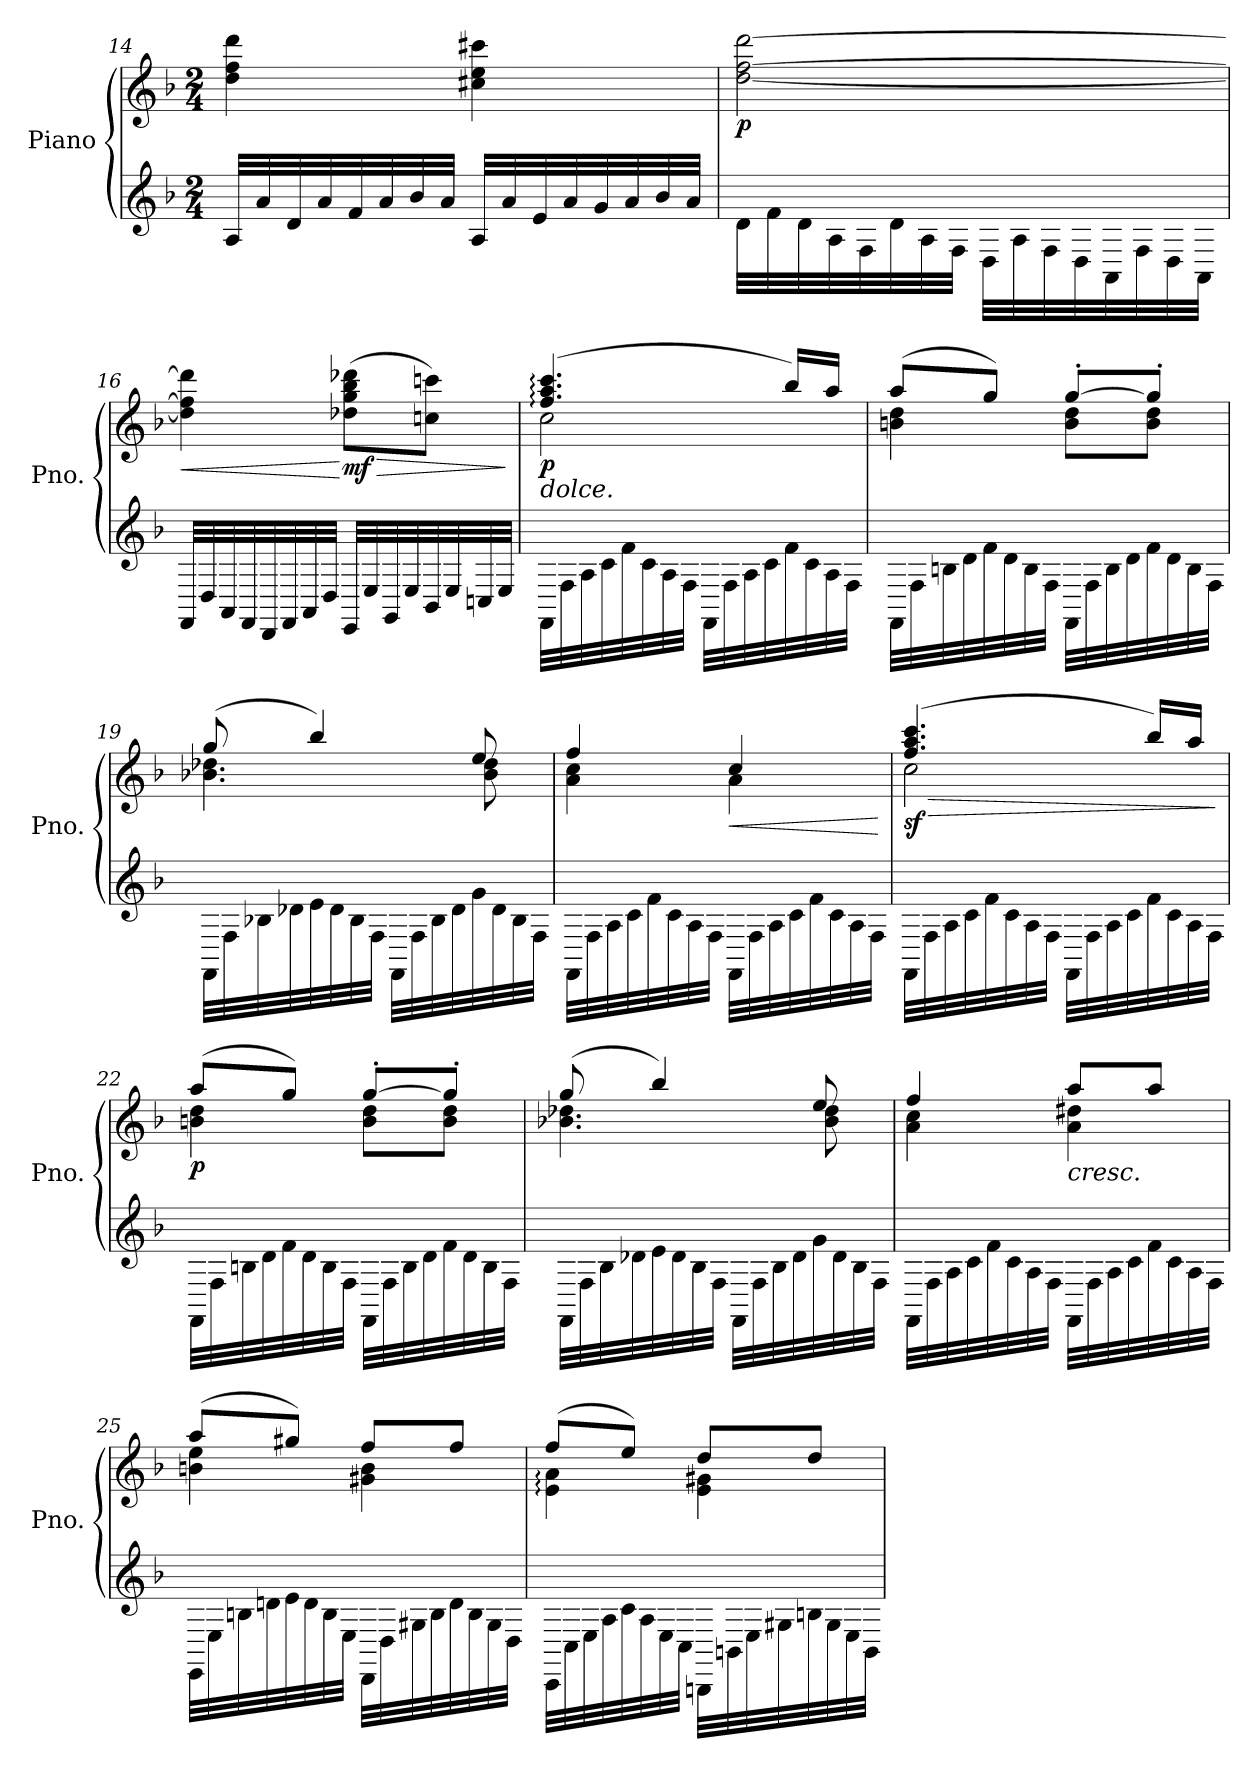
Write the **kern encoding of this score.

**kern	**kern	**dynam
*part1	*part1	*part1
*staff2	*staff1	*staff1/2
*I"Piano	*	*
*I'Pno.	*	*
*clefG2	*clefG2	*
*k[b-]	*k[b-]	*
*M2/4	*M2/4	*
=14	=14	=14
32A/LLL	4dd\ 4ff\ 4ddd\	.
32a/	.	.
32d/	.	.
32a/	.	.
32f/	.	.
32a/	.	.
32b-/	.	.
32a/JJJ	.	.
32A/LLL	4cc#X\ 4ee\ 4ccc#X\	.
32a/	.	.
32e/	.	.
32a/	.	.
32g/	.	.
32a/	.	.
32b-/	.	.
32a/JJJ	.	.
!!LO:LB:g=z
=15	=15	=15
!	!	!LO:DY:b
32d>\LLL	[2dd\ [2ff\ [2ddd\	p
32f>\	.	.
32d>\	.	.
32A>\	.	.
32F>\	.	.
32d>\	.	.
32A\	.	.
32F\JJJ	.	.
32D>\LLL	.	.
32A>\	.	.
32F\	.	.
32D>\	.	.
32AA\	.	.
32F\	.	.
32D\	.	.
32AA\JJJ	.	.
=16	=16	=16
!	!	!LO:HP:b
32FF/LLL	4dd\] 4ff\] 4ddd\]	<
32D/	.	.
32AA/	.	.
32FF/	.	.
32DD/	.	.
32FF/	.	.
32AA/	.	.
32D/JJJ	.	.
!	!	!LO:HP:n=1:b
!	!	!LO:DY:n=1:b
32EE</LLL	(>8dd-X\ 8gg\ 8bb-\ 8ddd-X\L	[ > mf
32E/	.	.
32GG</	.	.
32E/	.	.
32BB-</	8ccn\ 8cccn\J)	.
32E/	.	.
32Cn</	.	.
32E/JJJ	.	.
.	.	]
!!LO:LB:g=z
=17	=17	=17
*	*^	*
!	!LO:TX:b:i:t=dolce.	!	!
!	!	!	!LO:DY:b
32FF>\LLL	(>4.ff/: 4.aa/: 4.ccc/:	2cc\	p
32F>\	.	.	.
32A>\	.	.	.
32c\	.	.	.
32f\	.	.	.
32c\	.	.	.
32A>\	.	.	.
32F>\JJJ	.	.	.
32FF\LLL	.	.	.
32F\	.	.	.
32A\	.	.	.
32c\	.	.	.
32f\	16bb-/LL)	.	.
32c\	.	.	.
32A\	16aa/JJ	.	.
32F\JJJ	.	.	.
=18	=18	=18	=18
32FF\LLL	(>8aa/L	4bn\ 4dd\	.
32F\	.	.	.
32Bn>\	.	.	.
32d\	.	.	.
32f\	8gg/J)	.	.
32d\	.	.	.
32B\	.	.	.
32F\JJJ	.	.	.
32FF\LLL	[8gg'/L	8b\ 8dd\L	.
32F\	.	.	.
32B\	.	.	.
32d\	.	.	.
32f\	8gg'/J]	8b\ 8dd\J	.
32d\	.	.	.
32B\	.	.	.
32F\JJJ	.	.	.
!!LO:LB:g=z	!!
=19	=19	=19	=19
32FF\LLL	(>8gg/	4.b-X\ 4.dd-X\	.
32F\	.	.	.
32B-X>\	.	.	.
32d-X\	.	.	.
32e\	4bb-/)	.	.
32d-\	.	.	.
32B-\	.	.	.
32F\JJJ	.	.	.
32FF\LLL	.	.	.
32F\	.	.	.
32B->\	.	.	.
32d-\	.	.	.
32g\	8ee/	8b-\ 8dd-\	.
32d-\	.	.	.
32B-\	.	.	.
32F\JJJ	.	.	.
=20	=20	=20	=20
32FF\LLL	4ff/	4a\ 4cc\	.
32F\	.	.	.
32A>\	.	.	.
32c\	.	.	.
32f\	.	.	.
32c\	.	.	.
32A\	.	.	.
32F\JJJ	.	.	.
!	!	!	!LO:HP:b
32FF\LLL	4cc/	4a\	<
32F\	.	.	.
32A\	.	.	.
32c\	.	.	.
32f\	.	.	.
32c\	.	.	.
32A\	.	.	.
32F\JJJ	.	.	.
*	*v	*v	*
.	.	[
!!LO:LB:g=z
=21	=21	=21
!	!	!LO:HP:b
*	*^	*
!	!	!	!LO:DY:n=1:b
32FF\LLL	(>4.ff/ 4.aa/ 4.ccc/	2cc\	> sf
32F\	.	.	.
32A\	.	.	.
32c\	.	.	.
32f\	.	.	.
32c\	.	.	.
32A\	.	.	.
32F\JJJ	.	.	.
32FF\LLL	.	.	.
32F\	.	.	.
32A\	.	.	.
32c\	.	.	.
32f\	16bb-/LL)	.	.
32c\	.	.	.
32A\	16aa/JJ	.	.
32F\JJJ	.	.	.
*	*v	*v	*
.	.	]
=22	=22	=22
*	*^	*
!	!	!	!LO:DY:b
32FF\LLL	(>8aa/L	4bn\ 4dd\	p
32F\	.	.	.
32Bn\	.	.	.
32d\	.	.	.
32f\	8gg/J)	.	.
32d\	.	.	.
32B\	.	.	.
32F\JJJ	.	.	.
32FF\LLL	[8gg'/L	8b\ 8dd\L	.
32F\	.	.	.
32B\	.	.	.
32d\	.	.	.
32f\	8gg'/J]	8b\ 8dd\J	.
32d\	.	.	.
32B\	.	.	.
32F\JJJ	.	.	.
!!LO:PB:g=z	!!
=23	=23	=23	=23
32FF\LLL	(>8gg/	4.b-X\ 4.dd-X\	.
32F\	.	.	.
32B->\	.	.	.
32d-X\	.	.	.
32e\	4bb-/)	.	.
32d-\	.	.	.
32B-\	.	.	.
32F\JJJ	.	.	.
32FF\LLL	.	.	.
32F\	.	.	.
32B-\	.	.	.
32d-\	.	.	.
32g\	8ee/	8b-\ 8dd-\	.
32d-\	.	.	.
32B-\	.	.	.
32F\JJJ	.	.	.
=24	=24	=24	=24
32FF\LLL	4ff/	4a\ 4cc\	.
32F\	.	.	.
32A>\	.	.	.
32c\	.	.	.
32f\	.	.	.
32c\	.	.	.
32A\	.	.	.
32F\JJJ	.	.	.
!	!LO:TX:b:i:t=cresc.	!	!
32FF\LLL	8aa/L	4a\ 4dd#X\	.
32F\	.	.	.
32A\	.	.	.
32c\	.	.	.
32f\	8aa/J	.	.
32c\	.	.	.
32A\	.	.	.
32F\JJJ	.	.	.
!!LO:LB:g=z	!!
=25	=25	=25	=25
32EE\LLL	(>8aa/L	4bn\ 4ee\	.
32E\	.	.	.
32Bn\	.	.	.
32dn>\	.	.	.
32e\	8gg#X/J)	.	.
32d\	.	.	.
32B\	.	.	.
32E\JJJ	.	.	.
32DD\LLL	8ff/L	4g#X\ 4b\	.
32D\	.	.	.
32G#X\	.	.	.
32B>\	.	.	.
32d\	8ff/J	.	.
32B\	.	.	.
32G#\	.	.	.
32D\JJJ	.	.	.
=26	=26	=26	=26
32CC\LLL	(>8ff/L	4e\: 4a\:	.
32C\	.	.	.
32E>\	.	.	.
32A\	.	.	.
32c\	8ee/J)	.	.
32A\	.	.	.
32E\	.	.	.
32C\JJJ	.	.	.
32BBBn\LLL	8dd/L	4e\ 4g#X\	.
32BBn\	.	.	.
32E>\	.	.	.
32G#X\	.	.	.
32Bn\	8dd/J	.	.
32G#\	.	.	.
32E\	.	.	.
32BB\JJJ	.	.	.
*	*v	*v	*
=	=	=
*-	*-	*-
